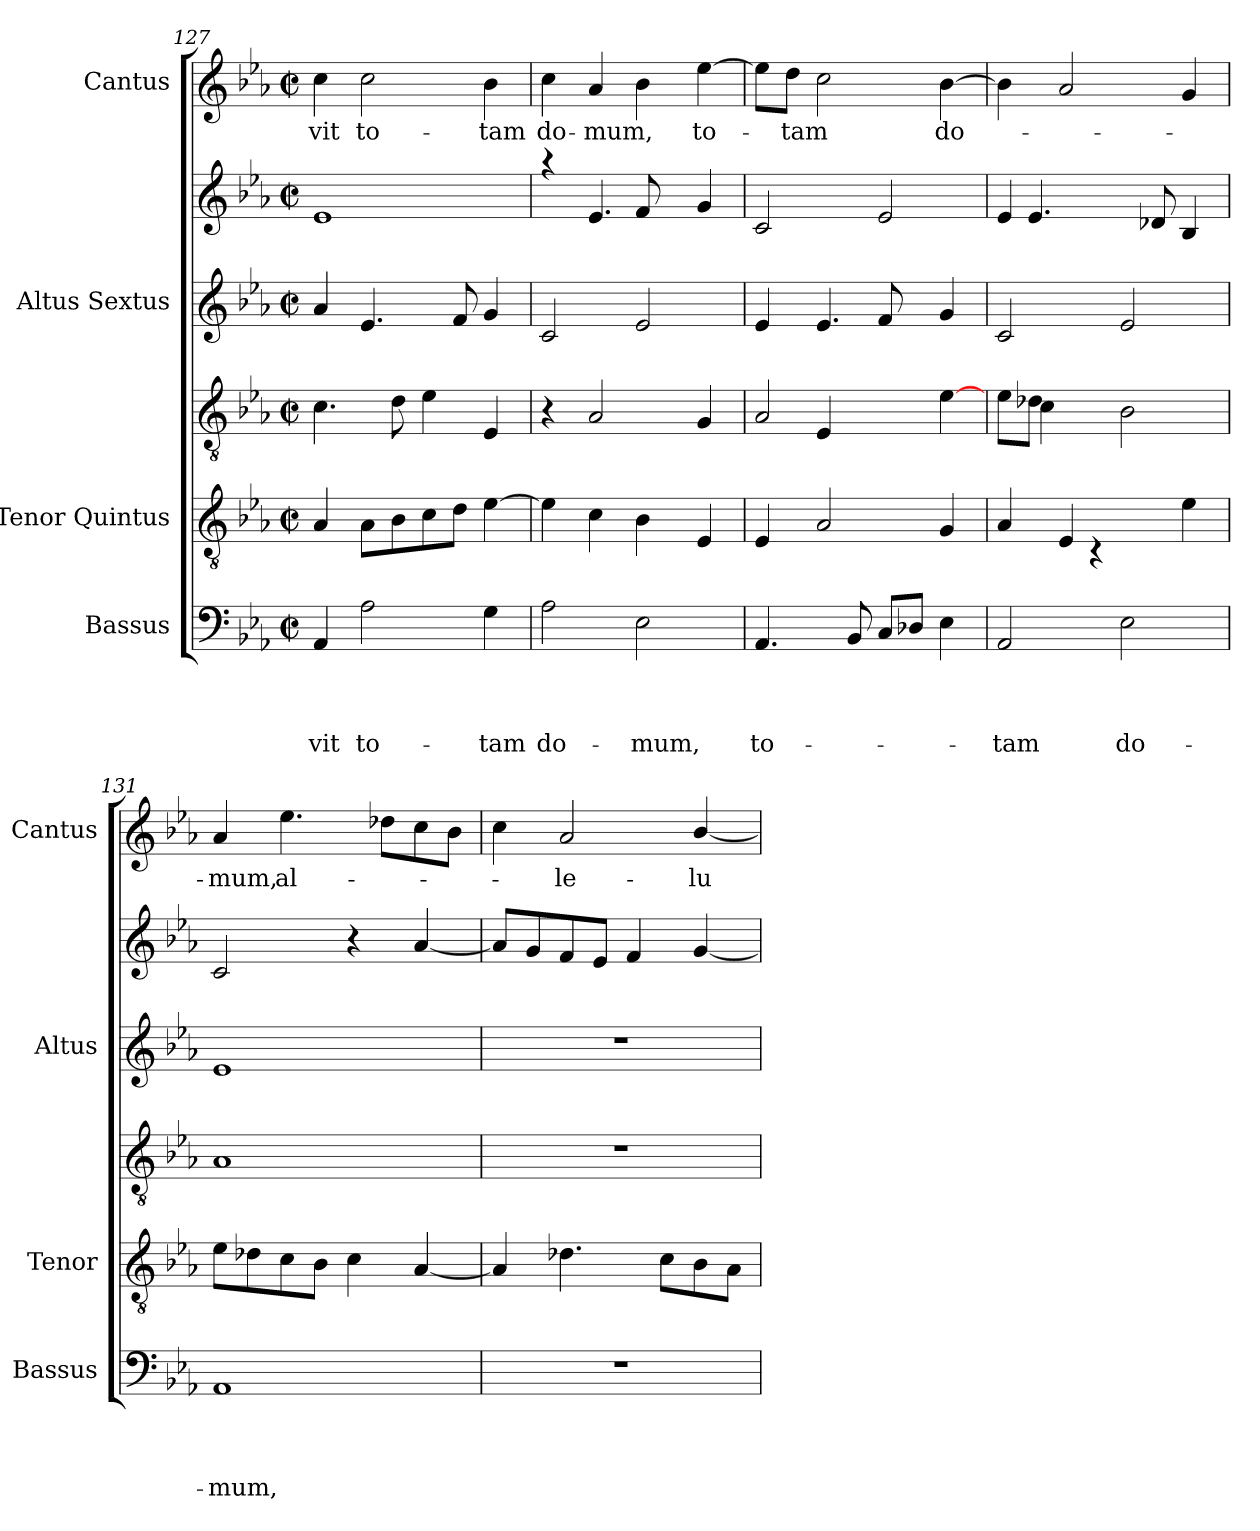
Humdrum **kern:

**kern	**text	**text	**text	**text	**kern	**kern	**kern	**kern	**kern	**text
*part4	*part4	*part4	*part4	*part4	*part3	*part3	*part2	*part2	*part1	*part1
*staff6	*staff6	*staff6	*staff6	*staff6	*staff5	*staff4	*staff3	*staff2	*staff1	*staff1
*I"Bassus	*	*	*	*	*I"Tenor Quintus	*	*I"Altus Sextus	*	*I"Cantus	*
*I'Bassus	*	*	*	*	*I'Tenor	*	*I'Altus	*	*I'Cantus	*
*clefF4	*	*	*	*	*clefGv2	*clefGv2	*clefG2	*clefG2	*clefG2	*
*k[b-e-a-]	*	*	*	*	*k[b-e-a-]	*k[b-e-a-]	*k[b-e-a-]	*k[b-e-a-]	*k[b-e-a-]	*
*E-:	*	*	*	*	*E-:	*E-:	*E-:	*E-:	*E-:	*
*M2/2	*	*	*	*	*M2/2	*M2/2	*M2/2	*M2/2	*M2/2	*
*met(c|)	*	*	*	*	*met(c|)	*met(c|)	*met(c|)	*met(c|)	*met(c|)	*
=127	=127	=127	=127	=127	=127	=127	=127	=127	=127	=127
!	!	!	!	!LO:LY:b	!	!	!	!	!	!LO:LY:b
4AA-/	.	.	.	-vit	4A-/	4.c\	4a-/	1e-	4cc\	-vit
!	!	!	!	!LO:LY:b	!	!	!	!	!	!LO:LY:b
2A-\	.	.	.	to-	8A-\L	.	4.e-/	.	2cc\	to-
.	.	.	.	.	8B-\	8d\	.	.	.	.
.	.	.	.	.	8c\	4e-\	.	.	.	.
.	.	.	.	.	8d\J	.	8f/	.	.	.
!	!	!	!	!LO:LY:b	!	!	!	!	!	!LO:LY:b
4G\	.	.	.	-tam	[>4e-\	4E-/	4g/	.	4b-\	-tam
=128	=128	=128	=128	=128	=128	=128	=128	=128	=128	=128
!	!	!	!	!LO:LY:b	!	!	!	!	!	!LO:LY:b
*	*	*	*	*	*	*	*	*^	*	*
2A-\	.	.	.	do-	4e-\]	4r	2c/	4raa	2ryy	4cc\	do-
!	!	!	!	!	!	!	!	!	!	!	!LO:LY:b
.	.	.	.	.	4c\	2A-/	.	4.e-/	.	4a-/	-mum,
!	!	!	!	!LO:LY:b	!	!	!	!	!	!	!
2E-\	.	.	.	-mum,	4B-\	.	2e-/	.	8f/	4b-\	.
.	.	.	.	.	.	.	.	4.ryy	8ryy	.	.
!	!	!	!	!	!	!	!	!	!	!	!LO:LY:b
.	.	.	.	.	4E-/	4G/	.	.	4g/	[>4ee-\	to-
=129	=129	=129	=129	=129	=129	=129	=129	=129	=129	=129	=129
!	!	!	!	!LO:LY:b	!	!	!	!	!	!	!
*	*	*	*	*	*	*^	*^	*v	*v	*	*
4.AA-/	.	.	.	to-	4E-/	2A-/	4ryy	4e-/	2ryy	2c/	8ee-\L]	.
!	!	!	!	!	!	!	!	!	!	!	!	!LO:LY:b
.	.	.	.	.	.	.	.	.	.	.	8dd\J	-tam
.	.	.	.	.	2A-/	.	4E-/	4.e-/	.	.	2cc\	.
8BB-/	.	.	.	.	.	.	.	.	.	.	.	.
8C/L	.	.	.	.	.	2ryy	4ryy	.	8f/	2e-/	.	.
8D-X/J	.	.	.	.	.	.	.	4.ryy	8ryy	.	.	.
!	!	!	!	!	!	!	!	!	!	!	!	!LO:LY:b
4E-\	.	.	.	.	4G/	.	[>4e-\	.	4g/	.	[>4b-\	do-
=130	=130	=130	=130	=130	=130	=130	=130	=130	=130	=130	=130	=130
!	!	!	!	!LO:LY:b	!	!	!	!	!	!	!	!
*	*	*	*	*	*^	*	*	*v	*v	*^	*	*
2AA-/	.	.	.	-tam	4A-/	4.ryy	8e-\L	8ryy	2c/	4e-/	8ryy	4b-\]	.
.	.	.	.	.	.	.	8d-X\J	4c\	.	.	4.e-/	.	.
.	.	.	.	.	4E-/	.	2.ryy	.	.	2.ryy	.	2a-/	.
.	.	.	.	.	.	4rC	.	8ryy	.	.	.	.	.
!	!	!	!	!LO:LY:b	!	!	!	!	!	!	!	!	!
2E-\	.	.	.	do-	2ryy	.	.	2B-\	2e-/	.	8ryy	.	.
.	.	.	.	.	.	8ryy	.	.	.	.	8d-X/	.	.
.	.	.	.	.	.	4e-\	.	.	.	.	4B-/	4g/	.
*	*	*	*	*	*	*	*v	*v	*	*	*	*	*
=131	=131	=131	=131	=131	=131	=131	=131	=131	=131	=131	=131	=131
!	!	!	!	!LO:LY:b	!	!	!	!	!	!	!	!LO:LY:b
*	*	*	*	*	*v	*v	*	*	*v	*v	*	*
1AA-	.	.	.	-mum,	8e-\L	1A-	1e-	2c/	4a-/	-mum,
.	.	.	.	.	8d-X\	.	.	.	.	.
!	!	!	!	!	!	!	!	!	!	!LO:LY:b
.	.	.	.	.	8c\	.	.	.	4.ee-\	al-
.	.	.	.	.	8B-\J	.	.	.	.	.
.	.	.	.	.	4c\	.	.	4r	.	.
.	.	.	.	.	.	.	.	.	8dd-X\L	.
.	.	.	.	.	[>4A-/	.	.	[>4a-/	8cc\	.
.	.	.	.	.	.	.	.	.	8b-\J	.
!!LO:PB:g=z
=132	=132	=132	=132	=132	=132	=132	=132	=132	=132	=132
1r	.	.	.	.	4A-/]	1r	1r	8a-/L]	4cc\	.
.	.	.	.	.	.	.	.	8g/	.	.
!	!	!	!	!	!	!	!	!	!	!LO:LY:b
.	.	.	.	.	4.d-X\	.	.	8f/	2a-/	-le-
.	.	.	.	.	.	.	.	8e-/J	.	.
.	.	.	.	.	.	.	.	4f/	.	.
.	.	.	.	.	8c\L	.	.	.	.	.
!	!	!	!	!	!	!	!	!	!	!LO:LY:b
.	.	.	.	.	8B-\	.	.	[<4g/	[<4b-/	-lu-
.	.	.	.	.	8A-\J	.	.	.	.	.
=	=	=	=	=	=	=	=	=	=	=
*-	*-	*-	*-	*-	*-	*-	*-	*-	*-	*-
